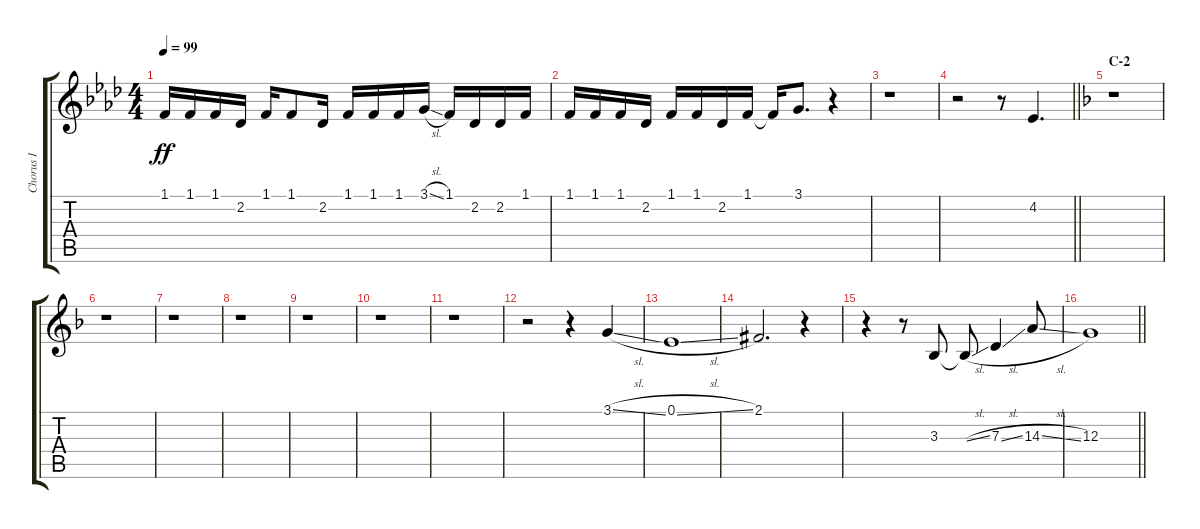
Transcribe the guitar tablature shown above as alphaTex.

\track ("Chorus I" "Chorus I") {instrument voiceoohs}
\staff {score tabs}
\tuning (E4 B3 G3 D3 A2 E2) {hide}
\ts (4 4)
\tempo 99
\clef g2
\ks ab
1.1.16{dy ff} 1.1.16 1.1.16 2.2.16 1.1.16 1.1.8 2.2.16 1.1.16 1.1.16 1.1.16 3.1{sl}.16 1.1.16 2.2.16 2.2.16 1.1.16 |
1.1.16 1.1.16 1.1.16 2.2.16 1.1.16 1.1.16 2.2.16 1.1.16 1.1{t}.16 3.1.8{d} r.4 |
r.1 |
\barLineRight lightlight
r.2 r.8 4.2.4{d} |
\section ("" "C-2")
\ks f
r.1 |
r.1 |
r.1 |
r.1 |
r.1 |
r.1 |
r.1 |
r.2 r.4 3.1{sl}.4 |
0.1{sl}.1 |
2.1{acc #}.2{d} r.4 |
r.4 r.8 3.3.8 3.3{sl t}.8 7.3{sl}.4 14.3{sl}.8 |
\barLineRight lightlight
12.3.1
